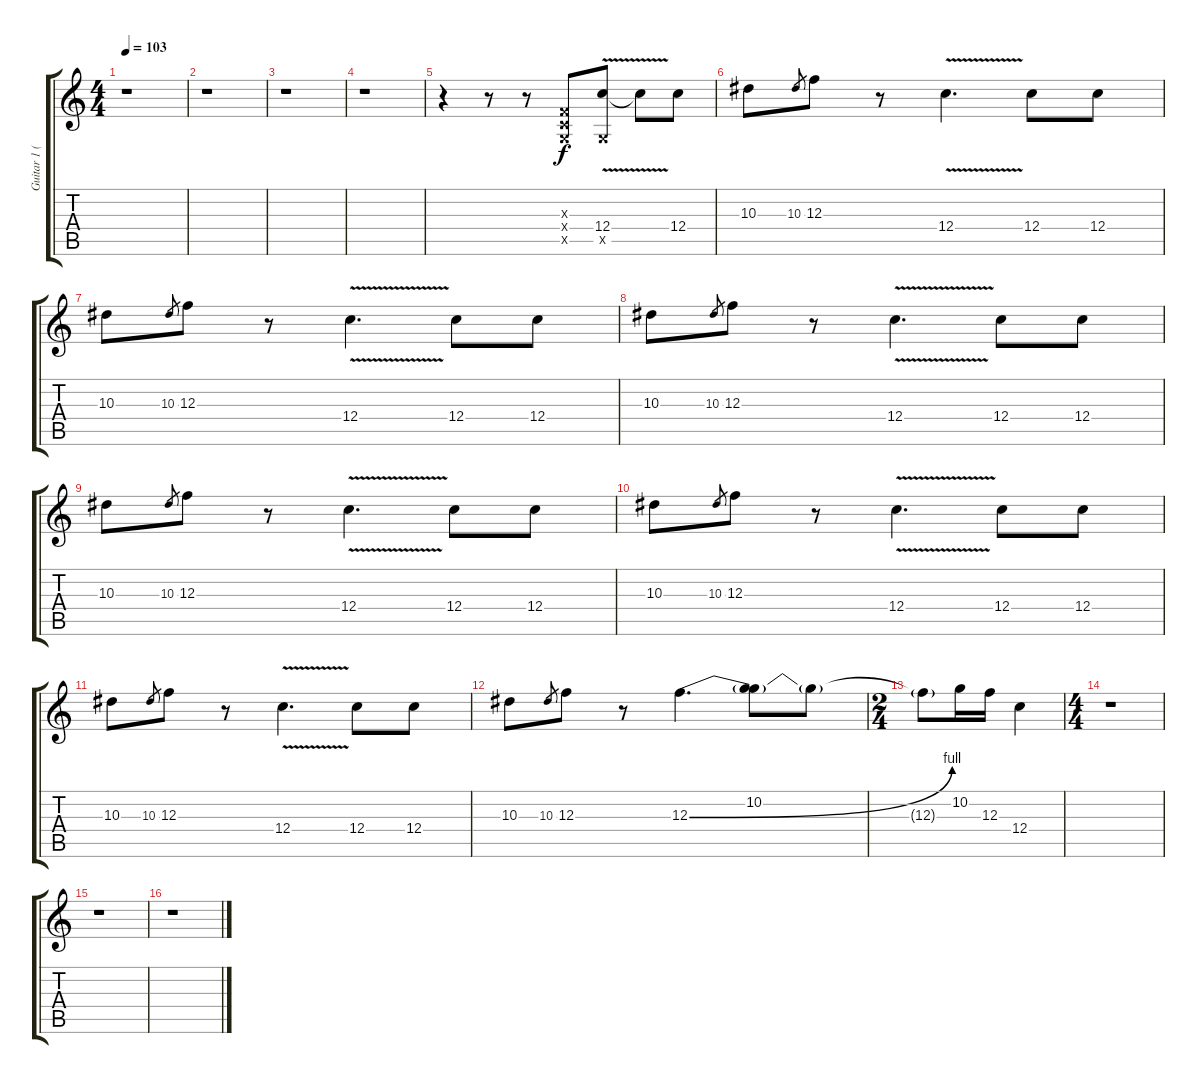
\track ("Guitar 1 (James)" "Guitar 1 (") {instrument overdrivenguitar}
\staff {score tabs}
\tuning (D4 A3 F3 C3 G2 C2) {hide}
\ts (4 4)
\tempo 103
\clef g2
\ks c
r.1{dy f} |
r.1 |
r.1 |
r.1 |
r.4{volume 16} r.8 r.8 (0.3{x} 0.4{x} 0.5{x}).8 (12.4{v} 0.5{v x}).8 12.4{t}.8 12.4.8 |
10.3.8 10.3.8{gr} 12.3.8 r.8 12.4{v}.4{d} 12.4.8 12.4.8 |
10.3.8 10.3.8{gr} 12.3.8 r.8 12.4{v}.4{d} 12.4.8 12.4.8 |
10.3.8 10.3.8{gr} 12.3.8 r.8 12.4{v}.4{d} 12.4.8 12.4.8 |
10.3.8 10.3.8{gr} 12.3.8 r.8 12.4{v}.4{d} 12.4.8 12.4.8 |
10.3.8 10.3.8{gr} 12.3.8 r.8 12.4{v}.4{d} 12.4.8 12.4.8 |
10.3.8 10.3.8{gr} 12.3.8 r.8 12.4{v}.4{d} 12.4.8 12.4.8 |
10.3.8 10.3.8{gr} 12.3.8 r.8 12.3{be (bend 0 0 60 4)}.4{d} (10.2 12.3{t}).8 12.3{t}.8 |
\ts (2 4)
12.3{t}.8{volume 8} 10.2.16 12.3.16 12.4.4 |
\ts (4 4)
r.1 |
r.1 |
r.1
